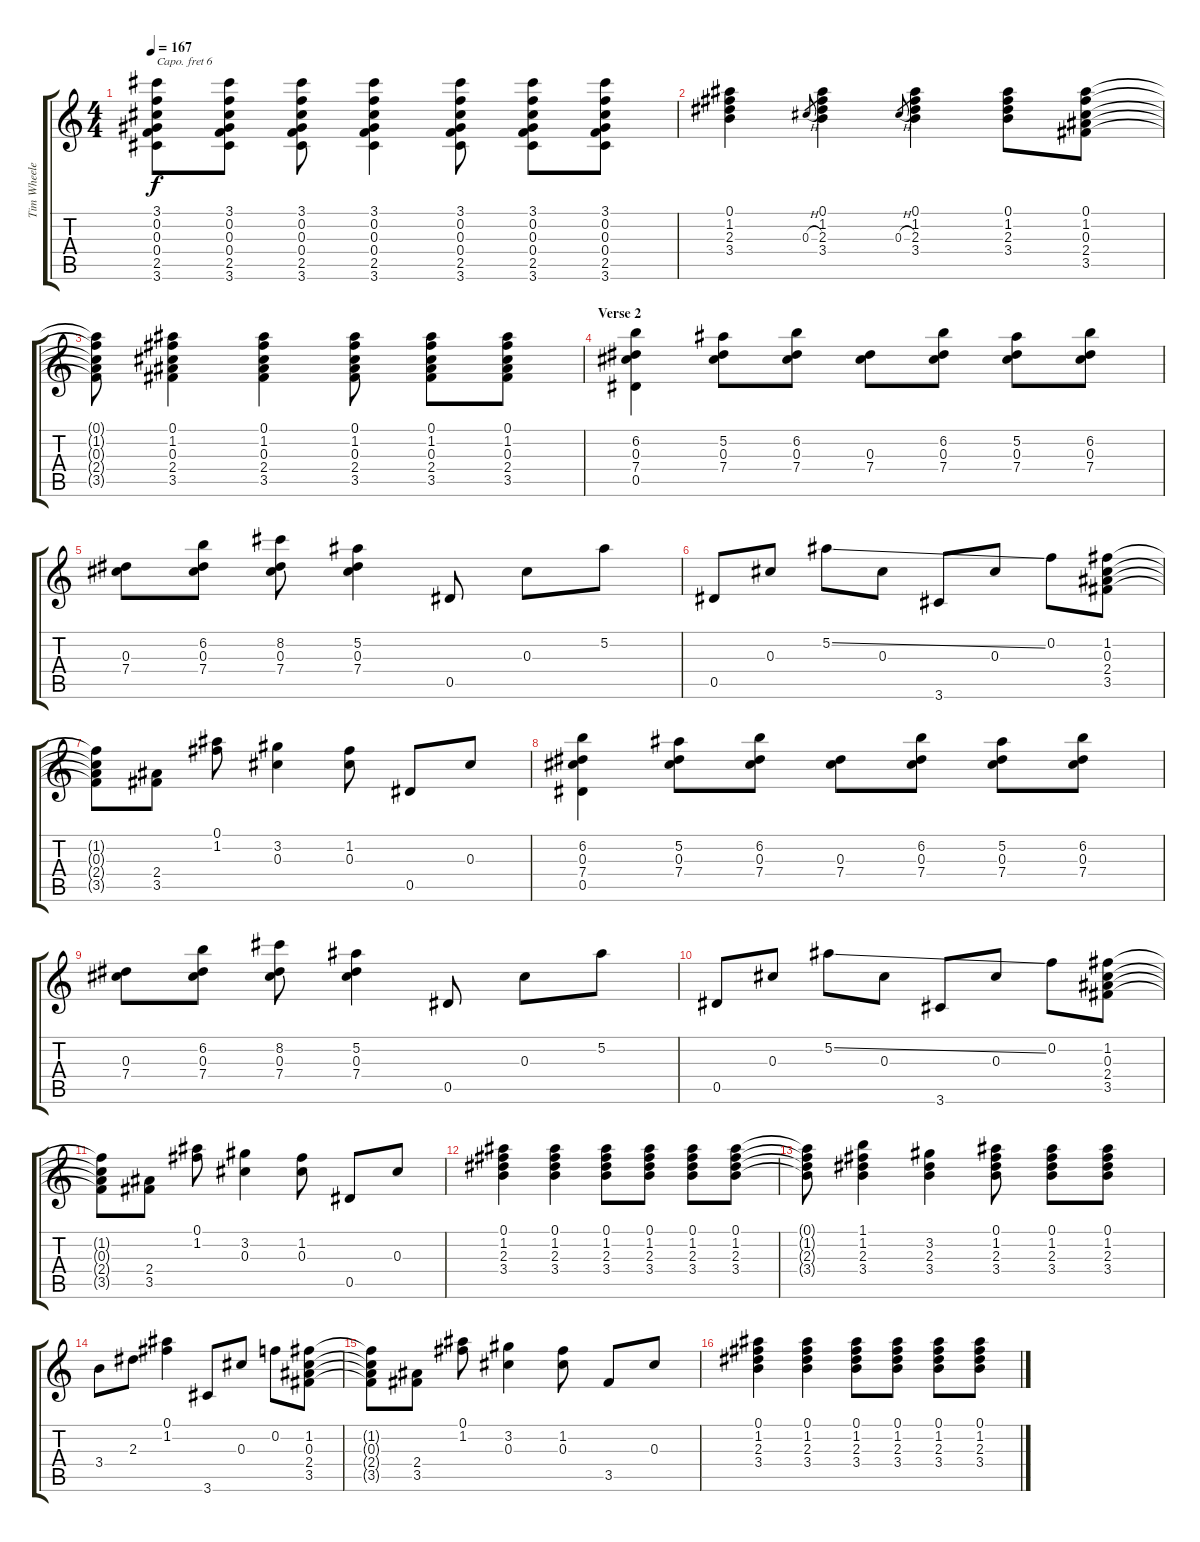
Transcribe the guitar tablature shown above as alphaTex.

\track ("Tim Wheeler" "Tim Wheele") {instrument electricguitarjazz}
\staff {score tabs}
\capo 6
\tuning (E4 B3 G3 D3 A2 E2) {hide}
\ts (4 4)
\tempo 167
\clef g2
\ks c
(3.1{t} 0.2{t} 0.3{t} 0.4{t} 2.5{t} 3.6{t}).8{dy f} (3.1 0.2 0.3 0.4 2.5 3.6).8 (3.1 0.2 0.3 0.4 2.5 3.6).8 (3.1 0.2 0.3 0.4 2.5 3.6).4 (3.1 0.2 0.3 0.4 2.5 3.6).8 (3.1 0.2 0.3 0.4 2.5 3.6).8 (3.1 0.2 0.3 0.4 2.5 3.6).8 |
(0.1 1.2 2.3 3.4).4 0.3{h}.8{gr} (0.1 1.2 2.3 3.4).4 0.3{h}.8{gr} (0.1 1.2 2.3 3.4).4 (0.1 1.2 2.3 3.4).8 (0.1 1.2 0.3 2.4 3.5).8 |
(0.1{t} 1.2{t} 0.3{t} 2.4{t} 3.5{t}).8 (0.1 1.2 0.3 2.4 3.5).4 (0.1 1.2 0.3 2.4 3.5).4 (0.1 1.2 0.3 2.4 3.5).8 (0.1 1.2 0.3 2.4 3.5).8 (0.1 1.2 0.3 2.4 3.5).8 |
\section ("" "Verse 2")
(6.2 0.3 7.4 0.5).4{volume 10 instrument electricguitarmuted} (5.2 0.3 7.4).8 (6.2 0.3 7.4).8 (0.3 7.4).8 (6.2 0.3 7.4).8 (5.2 0.3 7.4).8 (6.2 0.3 7.4).8 |
(0.3 7.4).8 (6.2 0.3 7.4).8 (8.2 0.3 7.4).8 (5.2 0.3 7.4).4 0.5.8 0.3.8 5.2.8 |
0.5.8 0.3.8 5.2{ss}.8 0.3.8 3.6.8 0.3.8 0.2.8 (1.2 0.3 2.4 3.5).8 |
(1.2{t} 0.3{t} 2.4{t} 3.5{t}).8 (2.4 3.5).8 (0.1 1.2).8 (3.2 0.3).4 (1.2 0.3).8 0.5.8 0.3.8 |
(6.2 0.3 7.4 0.5).4 (5.2 0.3 7.4).8 (6.2 0.3 7.4).8 (0.3 7.4).8 (6.2 0.3 7.4).8 (5.2 0.3 7.4).8 (6.2 0.3 7.4).8 |
(0.3 7.4).8 (6.2 0.3 7.4).8 (8.2 0.3 7.4).8 (5.2 0.3 7.4).4 0.5.8 0.3.8 5.2.8 |
0.5.8 0.3.8 5.2{ss}.8 0.3.8 3.6.8 0.3.8 0.2.8 (1.2 0.3 2.4 3.5).8 |
(1.2{t} 0.3{t} 2.4{t} 3.5{t}).8 (2.4 3.5).8 (0.1 1.2).8 (3.2 0.3).4 (1.2 0.3).8 0.5.8 0.3.8 |
(0.1 1.2 2.3 3.4).4 (0.1 1.2 2.3 3.4).4 (0.1 1.2 2.3 3.4).8 (0.1 1.2 2.3 3.4).8 (0.1 1.2 2.3 3.4).8 (0.1 1.2 2.3 3.4).8 |
(0.1{t} 1.2{t} 2.3{t} 3.4{t}).8 (1.1 1.2 2.3 3.4).4 (3.2 2.3 3.4).4 (0.1 1.2 2.3 3.4).8 (0.1 1.2 2.3 3.4).8 (0.1 1.2 2.3 3.4).8 |
3.4.8 2.3.8 (0.1 1.2).4 3.6.8 0.3.8 0.2.8 (1.2 0.3 2.4 3.5).8 |
(1.2{t} 0.3{t} 2.4{t} 3.5{t}).8 (2.4 3.5).8 (0.1 1.2).8 (3.2 0.3).4 (1.2 0.3).8 3.5.8 0.3.8 |
(0.1 1.2 2.3 3.4).4 (0.1 1.2 2.3 3.4).4 (0.1 1.2 2.3 3.4).8 (0.1 1.2 2.3 3.4).8 (0.1 1.2 2.3 3.4).8 (0.1 1.2 2.3 3.4).8
